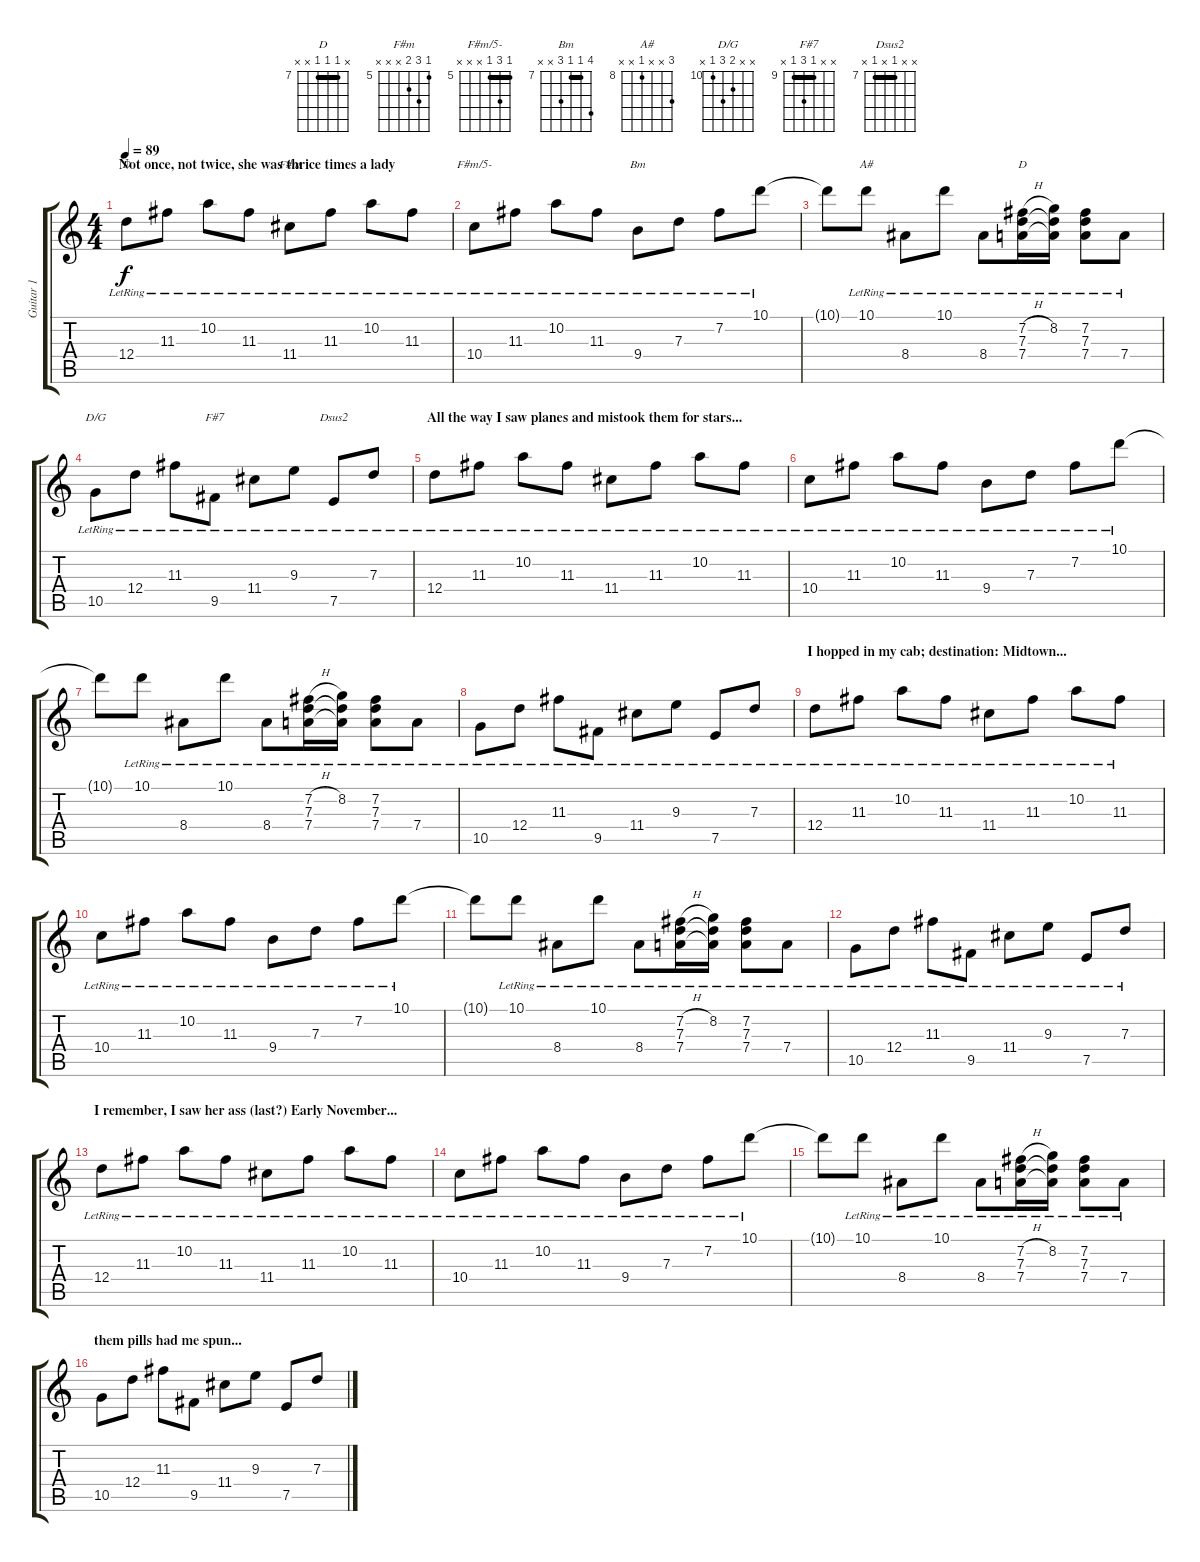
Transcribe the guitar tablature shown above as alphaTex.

\track ("Guitar 1" "Guitar 1") {instrument electricguitarjazz}
\staff {score tabs}
\tuning (E4 B3 G3 D3 A2 E2) {hide}
\chord ("D" 5 7 7 x x x) {firstfret 5}
\chord ("F#m" 5 7 6 x x x) {firstfret 5}
\chord ("F#m/5-" 5 7 5 x x x) {firstfret 5 barre 5}
\chord ("Bm" 10 7 7 9 x x) {firstfret 7 barre 7}
\chord ("A#" 10 x x 8 x x) {firstfret 8}
\chord ("D" x 7 7 7 x x) {firstfret 7 barre 7}
\chord ("D/G" x x 11 12 10 x) {firstfret 10}
\chord ("F#7" x x 9 11 9 x) {firstfret 9 barre 9}
\chord ("Dsus2" x x 7 x 7 x) {firstfret 7 barre 7}
\ts (4 4)
\section ("" "Not once, not twice, she was thrice times a lady")
\tempo 89
\clef g2
\ks c
12.4{lr}.8{ch "D" dy f} 11.3{lr}.8 10.2{lr}.8 11.3{lr}.8 11.4{lr}.8{ch "F#m"} 11.3{lr}.8 10.2{lr}.8 11.3{lr}.8 |
10.4{lr}.8{ch "F#m/5-"} 11.3{lr}.8 10.2{lr}.8 11.3{lr}.8 9.4{lr}.8{ch "Bm"} 7.3{lr}.8 7.2{lr}.8 10.1{lr}.8 |
10.1{t}.8 10.1{lr}.8{ch "A#"} 8.4{lr}.8 10.1{lr}.8 8.4{lr}.8 (7.2{h} 7.3{lr} 7.4{lr}).16{ch "D"} (8.2{lr} 7.3{t} 7.4{t}).16 (7.2{lr} 7.3{lr} 7.4{lr}).8 7.4{lr}.8 |
10.5{lr}.8{ch "D/G"} 12.4{lr}.8 11.3{lr}.8 9.5{lr}.8{ch "F#7"} 11.4{lr}.8 9.3{lr}.8 7.5{lr}.8{ch "Dsus2"} 7.3{lr}.8 |
\section ("" "All the way I saw planes and mistook them for stars...")
12.4{lr}.8 11.3{lr}.8 10.2{lr}.8 11.3{lr}.8 11.4{lr}.8 11.3{lr}.8 10.2{lr}.8 11.3{lr}.8 |
10.4{lr}.8 11.3{lr}.8 10.2{lr}.8 11.3{lr}.8 9.4{lr}.8 7.3{lr}.8 7.2{lr}.8 10.1{lr}.8 |
10.1{t}.8 10.1{lr}.8 8.4{lr}.8 10.1{lr}.8 8.4{lr}.8 (7.2{h} 7.3{lr} 7.4{lr}).16 (8.2{lr} 7.3{t} 7.4{t}).16 (7.2{lr} 7.3{lr} 7.4{lr}).8 7.4{lr}.8 |
10.5{lr}.8 12.4{lr}.8 11.3{lr}.8 9.5{lr}.8 11.4{lr}.8 9.3{lr}.8 7.5{lr}.8 7.3{lr}.8 |
\section ("" "I hopped in my cab; destination: Midtown...")
12.4{lr}.8 11.3{lr}.8 10.2{lr}.8 11.3{lr}.8 11.4{lr}.8 11.3{lr}.8 10.2{lr}.8 11.3{lr}.8 |
10.4{lr}.8 11.3{lr}.8 10.2{lr}.8 11.3{lr}.8 9.4{lr}.8 7.3{lr}.8 7.2{lr}.8 10.1{lr}.8 |
10.1{t}.8 10.1{lr}.8 8.4{lr}.8 10.1{lr}.8 8.4{lr}.8 (7.2{h} 7.3{lr} 7.4{lr}).16 (8.2{lr} 7.3{t} 7.4{t}).16 (7.2{lr} 7.3{lr} 7.4{lr}).8 7.4{lr}.8 |
10.5{lr}.8 12.4{lr}.8 11.3{lr}.8 9.5{lr}.8 11.4{lr}.8 9.3{lr}.8 7.5{lr}.8 7.3{lr}.8 |
\section ("" "I remember, I saw her ass (last?) Early November...")
12.4{lr}.8 11.3{lr}.8 10.2{lr}.8 11.3{lr}.8 11.4{lr}.8 11.3{lr}.8 10.2{lr}.8 11.3{lr}.8 |
10.4{lr}.8 11.3{lr}.8 10.2{lr}.8 11.3{lr}.8 9.4{lr}.8 7.3{lr}.8 7.2{lr}.8 10.1{lr}.8 |
10.1{t}.8 10.1{lr}.8 8.4{lr}.8 10.1{lr}.8 8.4{lr}.8 (7.2{h} 7.3{lr} 7.4{lr}).16 (8.2{lr} 7.3{t} 7.4{t}).16 (7.2{lr} 7.3{lr} 7.4{lr}).8 7.4{lr}.8 |
\section ("" "them pills had me spun...")
10.5.8 12.4.8 11.3.8 9.5.8 11.4.8 9.3.8 7.5.8 7.3.8
